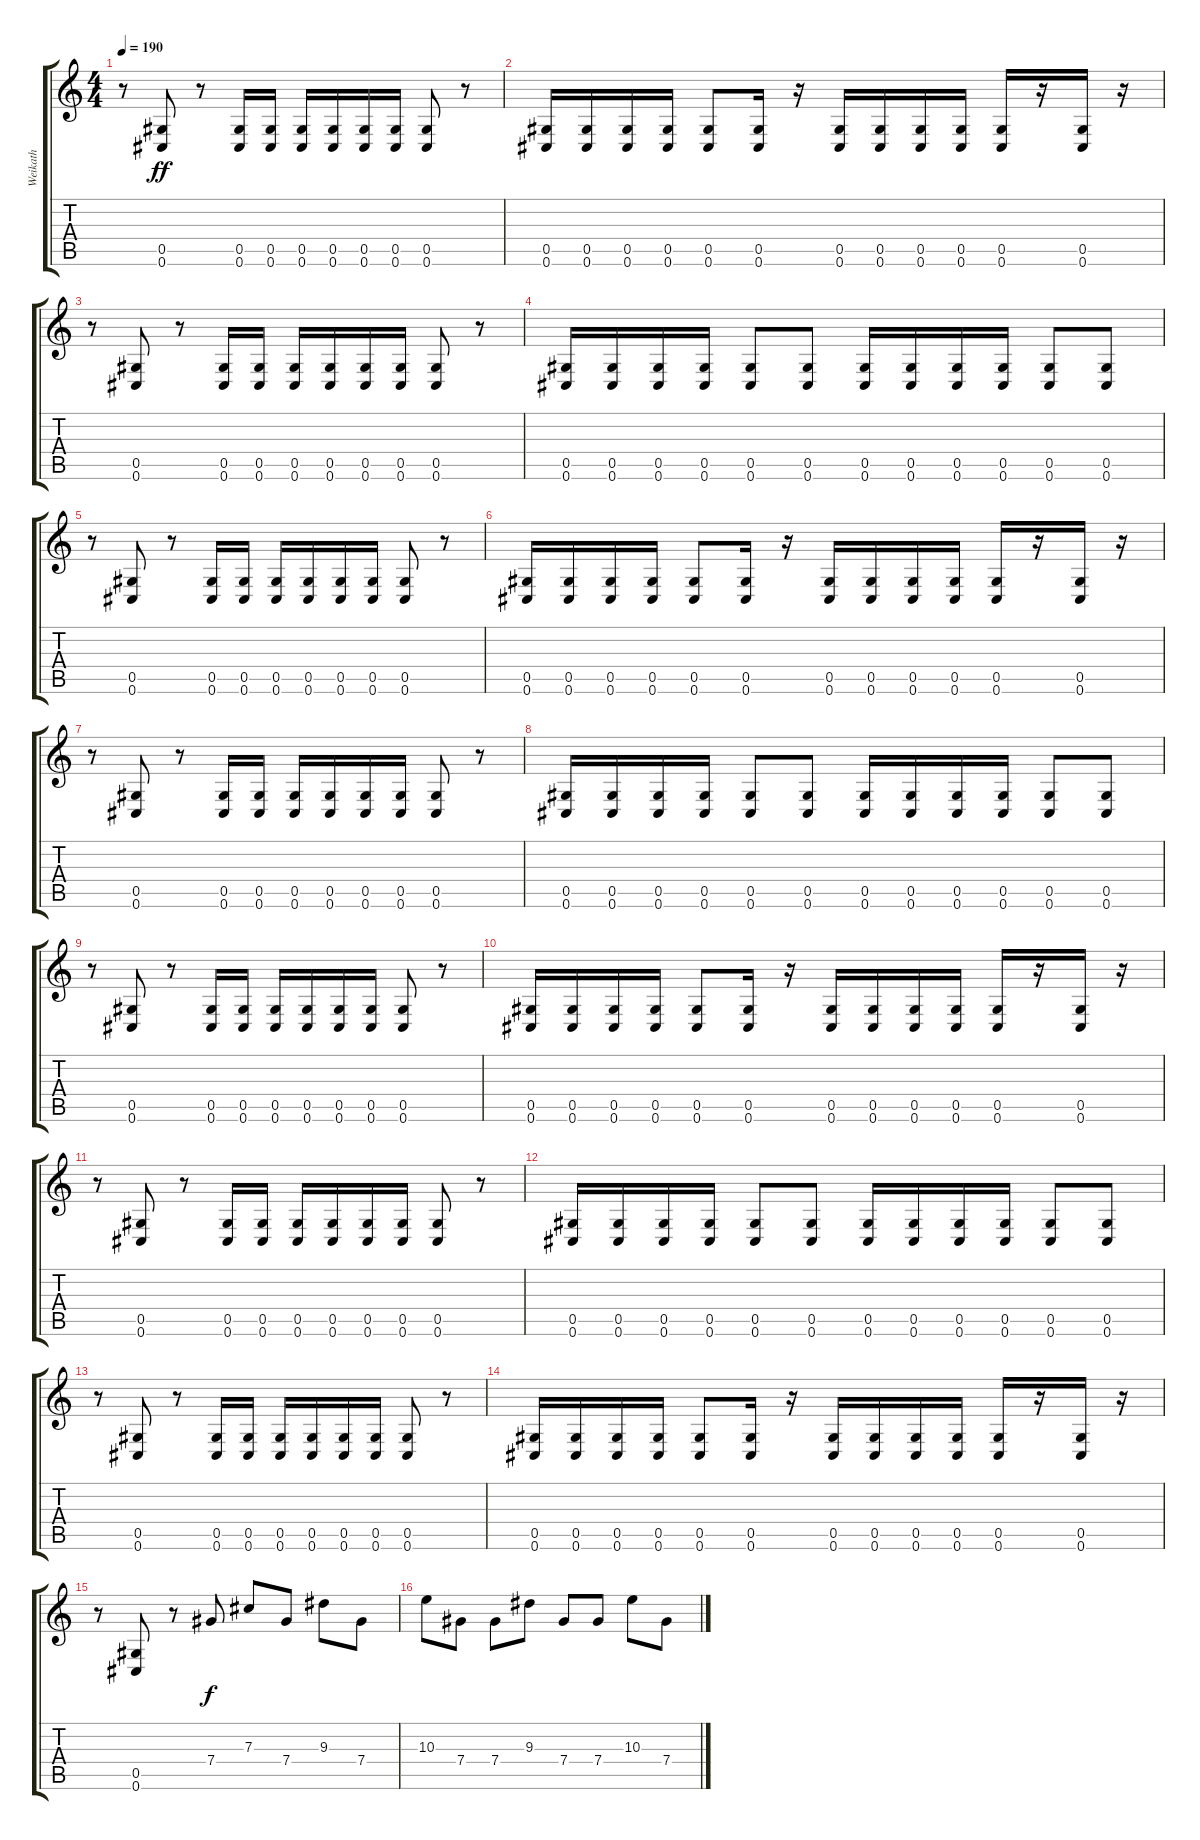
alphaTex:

\track ("Weikath" "Weikath") {instrument overdrivenguitar}
\staff {score tabs}
\tuning (Eb4 Bb3 Gb3 Db3 Ab2 Db2) {hide}
\ts (4 4)
\tempo 190
\clef g2
\ks c
r.8{dy ff} (0.5 0.6).8 r.8 (0.5 0.6).16 (0.5 0.6).16 (0.5 0.6).16 (0.5 0.6).16 (0.5 0.6).16 (0.5 0.6).16 (0.5 0.6).8 r.8 |
(0.5 0.6).16 (0.5 0.6).16 (0.5 0.6).16 (0.5 0.6).16 (0.5 0.6).8 (0.5 0.6).16 r.16 (0.5 0.6).16 (0.5 0.6).16 (0.5 0.6).16 (0.5 0.6).16 (0.5 0.6).16 r.16 (0.5 0.6).16 r.16 |
r.8 (0.5 0.6).8 r.8 (0.5 0.6).16 (0.5 0.6).16 (0.5 0.6).16 (0.5 0.6).16 (0.5 0.6).16 (0.5 0.6).16 (0.5 0.6).8 r.8 |
(0.5 0.6).16 (0.5 0.6).16 (0.5 0.6).16 (0.5 0.6).16 (0.5 0.6).8 (0.5 0.6).8 (0.5 0.6).16 (0.5 0.6).16 (0.5 0.6).16 (0.5 0.6).16 (0.5 0.6).8 (0.5 0.6).8 |
r.8 (0.5 0.6).8 r.8 (0.5 0.6).16 (0.5 0.6).16 (0.5 0.6).16 (0.5 0.6).16 (0.5 0.6).16 (0.5 0.6).16 (0.5 0.6).8 r.8 |
(0.5 0.6).16 (0.5 0.6).16 (0.5 0.6).16 (0.5 0.6).16 (0.5 0.6).8 (0.5 0.6).16 r.16 (0.5 0.6).16 (0.5 0.6).16 (0.5 0.6).16 (0.5 0.6).16 (0.5 0.6).16 r.16 (0.5 0.6).16 r.16 |
r.8 (0.5 0.6).8 r.8 (0.5 0.6).16 (0.5 0.6).16 (0.5 0.6).16 (0.5 0.6).16 (0.5 0.6).16 (0.5 0.6).16 (0.5 0.6).8 r.8 |
(0.5 0.6).16 (0.5 0.6).16 (0.5 0.6).16 (0.5 0.6).16 (0.5 0.6).8 (0.5 0.6).8 (0.5 0.6).16 (0.5 0.6).16 (0.5 0.6).16 (0.5 0.6).16 (0.5 0.6).8 (0.5 0.6).8 |
r.8 (0.5 0.6).8 r.8 (0.5 0.6).16 (0.5 0.6).16 (0.5 0.6).16 (0.5 0.6).16 (0.5 0.6).16 (0.5 0.6).16 (0.5 0.6).8 r.8 |
(0.5 0.6).16 (0.5 0.6).16 (0.5 0.6).16 (0.5 0.6).16 (0.5 0.6).8 (0.5 0.6).16 r.16 (0.5 0.6).16 (0.5 0.6).16 (0.5 0.6).16 (0.5 0.6).16 (0.5 0.6).16 r.16 (0.5 0.6).16 r.16 |
r.8 (0.5 0.6).8 r.8 (0.5 0.6).16 (0.5 0.6).16 (0.5 0.6).16 (0.5 0.6).16 (0.5 0.6).16 (0.5 0.6).16 (0.5 0.6).8 r.8 |
(0.5 0.6).16 (0.5 0.6).16 (0.5 0.6).16 (0.5 0.6).16 (0.5 0.6).8 (0.5 0.6).8 (0.5 0.6).16 (0.5 0.6).16 (0.5 0.6).16 (0.5 0.6).16 (0.5 0.6).8 (0.5 0.6).8 |
r.8 (0.5 0.6).8 r.8 (0.5 0.6).16 (0.5 0.6).16 (0.5 0.6).16 (0.5 0.6).16 (0.5 0.6).16 (0.5 0.6).16 (0.5 0.6).8 r.8 |
(0.5 0.6).16 (0.5 0.6).16 (0.5 0.6).16 (0.5 0.6).16 (0.5 0.6).8 (0.5 0.6).16 r.16 (0.5 0.6).16 (0.5 0.6).16 (0.5 0.6).16 (0.5 0.6).16 (0.5 0.6).16 r.16 (0.5 0.6).16 r.16 |
r.8 (0.5 0.6).8 r.8 7.4.8{dy f} 7.3.8 7.4.8 9.3.8 7.4.8 |
10.3.8 7.4.8 7.4.8 9.3.8 7.4.8 7.4.8 10.3.8 7.4.8
